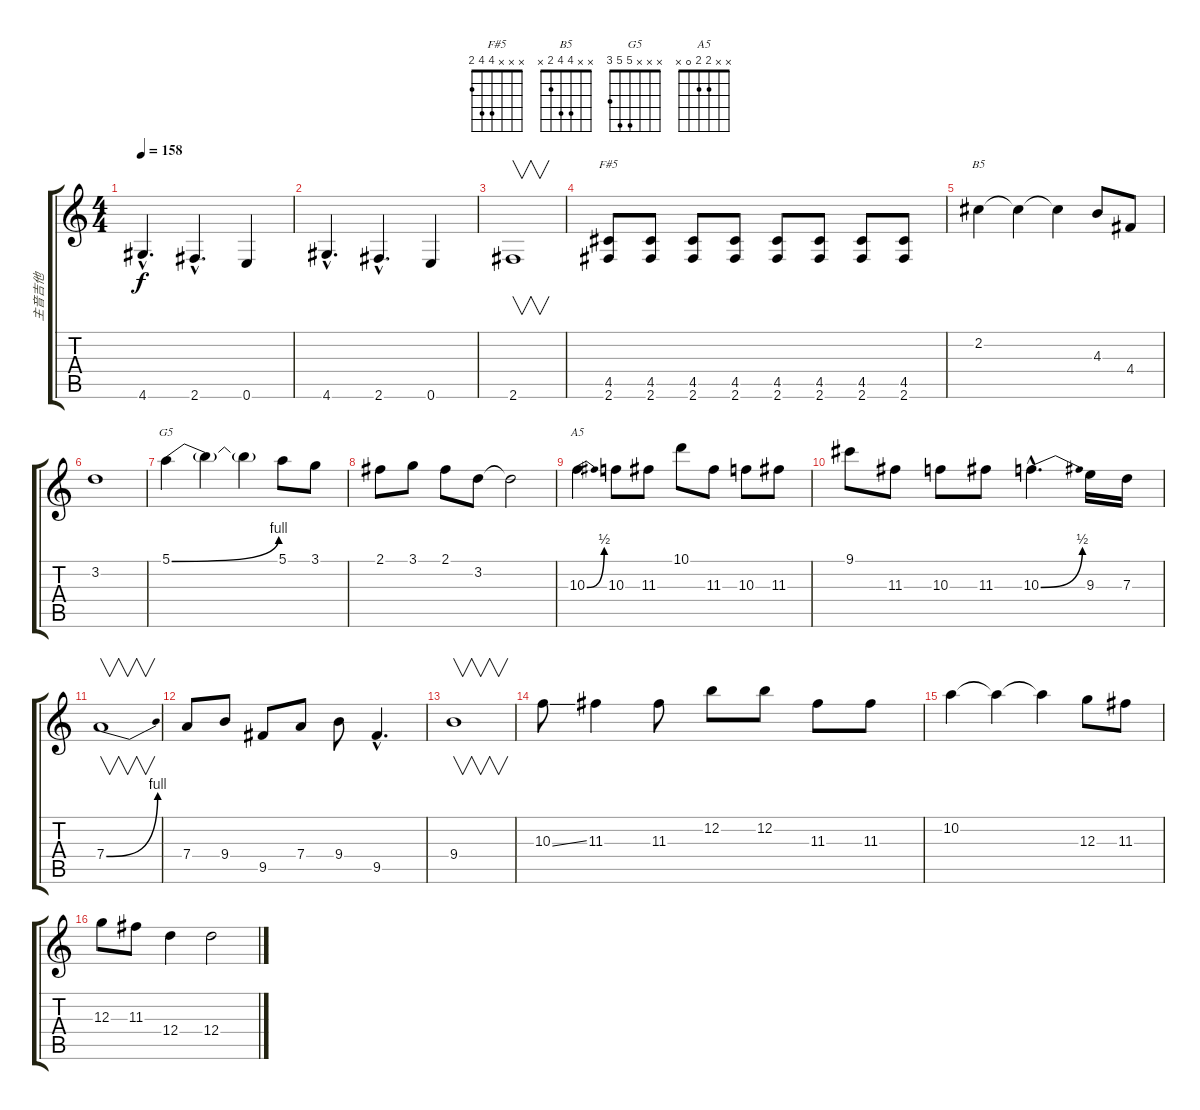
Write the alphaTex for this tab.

\track ("主音吉他" "主音吉他") {instrument distortionguitar}
\staff {score tabs}
\tuning (E4 B3 G3 D3 A2 E2) {hide}
\chord ("F#5" x x x 4 4 2)
\chord ("B5" x x 4 4 2 x)
\chord ("G5" x x x 5 5 3)
\chord ("A5" x x 2 2 0 x)
\ts (4 4)
\tempo 158
\clef g2
\ks c
4.6{hac}.4{d dy f} 2.6{hac}.4{d} 0.6.4 |
4.6{hac}.4{d} 2.6{hac}.4{d} 0.6.4 |
2.6.1{v} |
(4.5 2.6).8{ch "F#5"} (4.5 2.6).8 (4.5 2.6).8 (4.5 2.6).8 (4.5 2.6).8 (4.5 2.6).8 (4.5 2.6).8 (4.5 2.6).8 |
2.2.4{ch "B5"} 2.2{t}.4 2.2{t}.4 4.3.8 4.4.8 |
3.2.1 |
5.1{be (bend 0 0 60 4)}.4{ch "G5"} 5.1{t}.4 5.1{t}.4 5.1.8 3.1.8 |
2.1.8 3.1.8 2.1.8 3.2.8 3.2{t}.2 |
10.3{be (bend 0 0 60 2)}.4{ch "A5"} 10.3.8 11.3.8 10.1.8 11.3.8 10.3.8 11.3.8 |
9.1.8 11.3.8 10.3.8 11.3.8 10.3{be (bend 0 0 60 2) hac}.4{d} 9.3.16 7.3.16 |
7.4{be (bend 0 0 60 4)}.1{v} |
7.4.8 9.4.8 9.5.8 7.4.8 9.4.8 9.5{hac}.4{d} |
9.4.1{v} |
10.3{ss}.8 11.3.4 11.3.8 12.2.8 12.2.8 11.3.8 11.3.8 |
10.2.4 10.2{t}.4 10.2{t}.4 12.3.8 11.3.8 |
12.3.8 11.3.8 12.4.4 12.4.2
